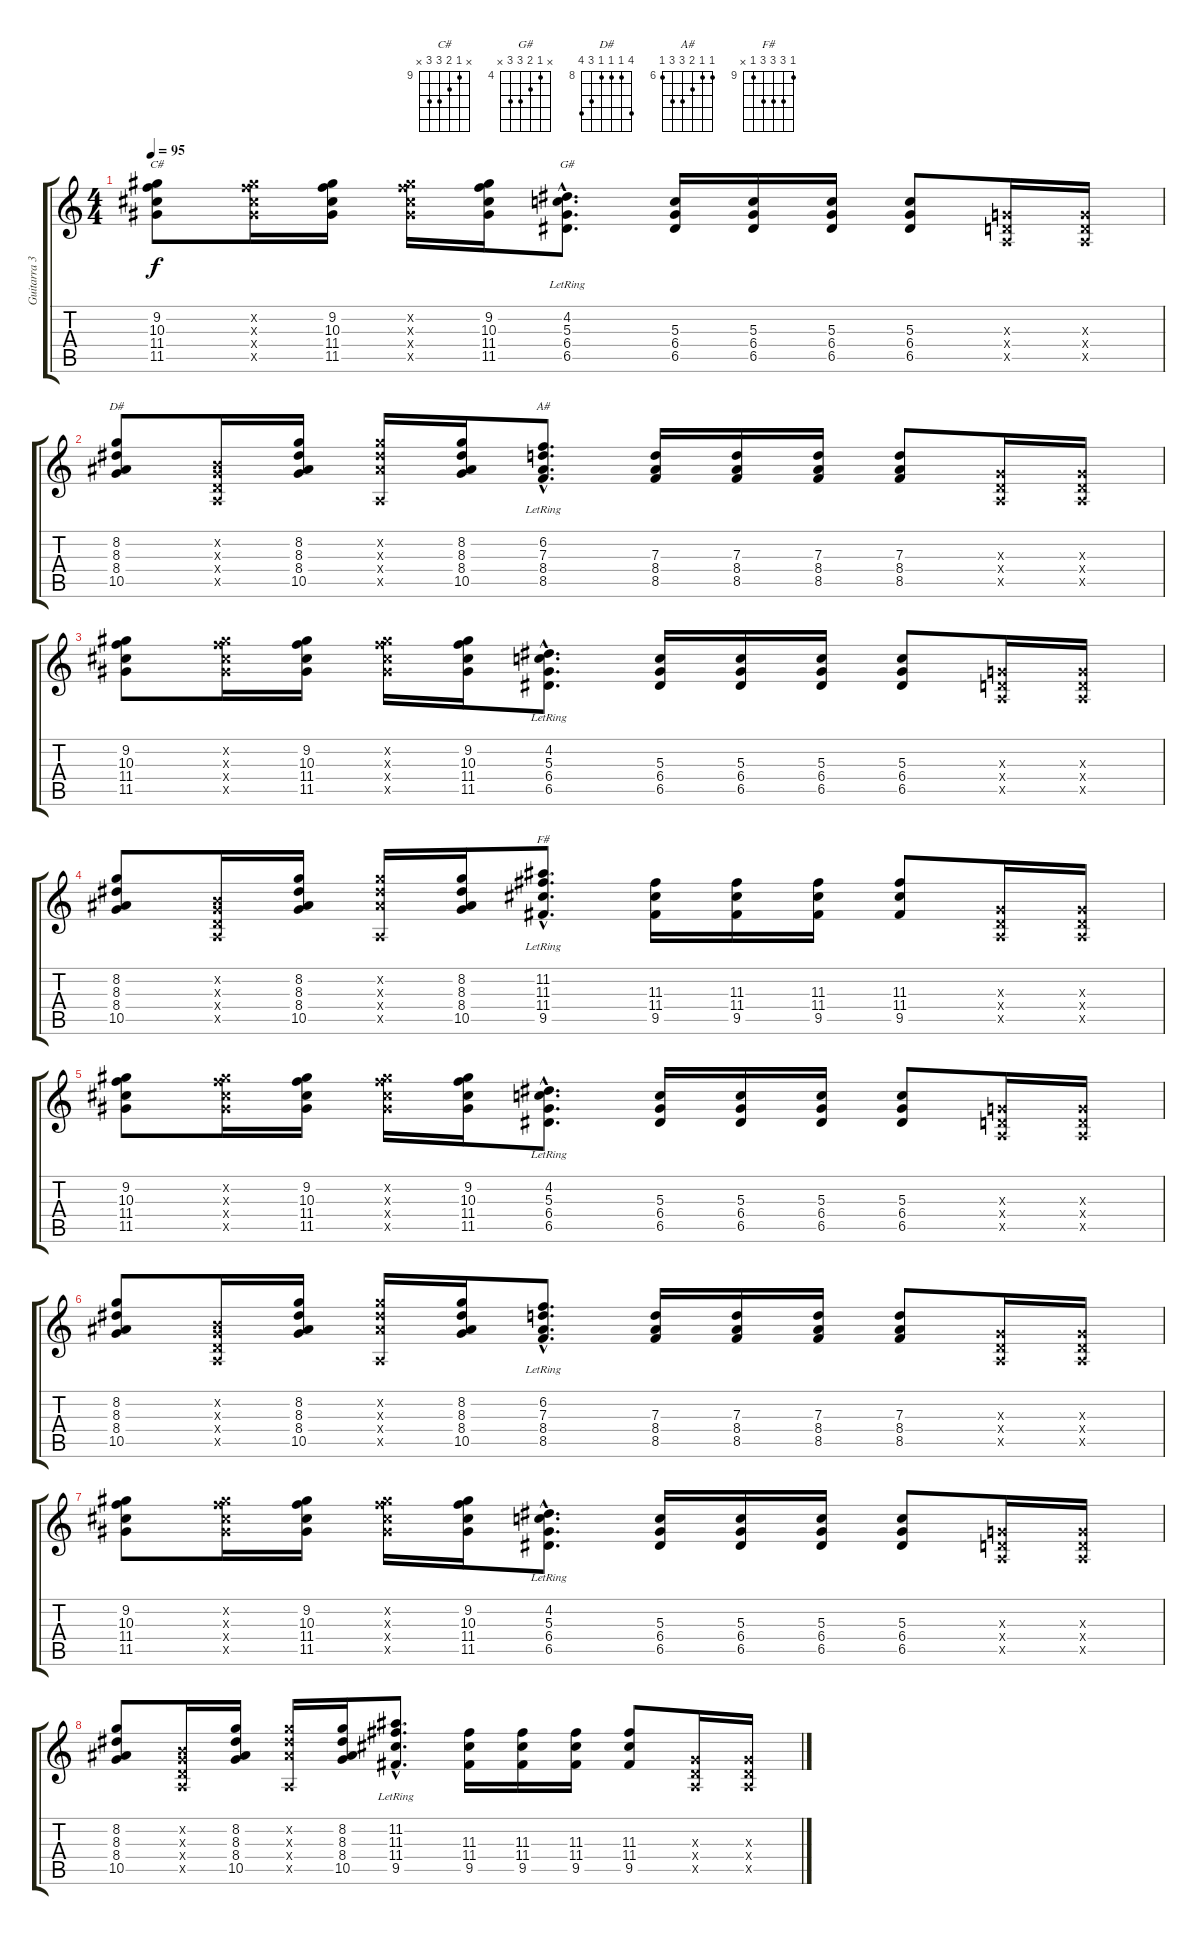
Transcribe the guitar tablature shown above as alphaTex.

\track ("Guitarra 3" "Guitarra 3") {instrument acousticguitarsteel}
\staff {score tabs}
\tuning (E4 B3 G3 D3 A2 E2) {hide}
\chord ("C#" x 9 10 11 11 x) {firstfret 9}
\chord ("G#" x 4 5 6 6 x) {firstfret 4}
\chord ("D#" 11 8 8 8 10 11) {firstfret 8}
\chord ("A#" 6 6 7 8 8 6) {firstfret 6}
\chord ("F#" 9 11 11 11 9 x) {firstfret 9}
\ts (4 4)
\tempo 95
\clef g2
\ks c
(9.2 10.3 11.4 11.5).8{ch "C#" dy f} (9.2{x} 10.3{x} 11.4{x} 11.5{x}).16 (9.2 10.3 11.4 11.5).16 (9.2{x} 10.3{x} 11.4{x} 11.5{x}).16 (9.2 10.3 11.4 11.5).16 (4.2{hac lr} 5.3{hac lr} 6.4{hac lr} 6.5{hac lr}).8{d ch "G#"} (5.3 6.4 6.5).16 (5.3 6.4 6.5).16 (5.3 6.4 6.5).16 (5.3 6.4 6.5).8 (0.3{x} 0.4{x} 0.5{x}).16 (0.3{x} 0.4{x} 0.5{x}).16 |
(8.2 8.3 8.4 10.5).8{ch "D#"} (0.2{x} 0.3{x} 0.4{x} 0.5{x}).16 (8.2 8.3 8.4 10.5).16 (8.2{x} 8.3{x} 8.4{x} 0.5{x}).16 (8.2 8.3 8.4 10.5).16 (6.2{hac lr} 7.3{hac} 8.4{hac} 8.5{hac}).8{d ch "A#"} (7.3 8.4 8.5).16 (7.3 8.4 8.5).16 (7.3 8.4 8.5).16 (7.3 8.4 8.5).8 (0.3{x} 0.4{x} 0.5{x}).16 (0.3{x} 0.4{x} 0.5{x}).16 |
(9.2 10.3 11.4 11.5).8 (9.2{x} 10.3{x} 11.4{x} 11.5{x}).16 (9.2 10.3 11.4 11.5).16 (9.2{x} 10.3{x} 11.4{x} 11.5{x}).16 (9.2 10.3 11.4 11.5).16 (4.2{hac lr} 5.3{hac lr} 6.4{hac lr} 6.5{hac lr}).8{d} (5.3 6.4 6.5).16 (5.3 6.4 6.5).16 (5.3 6.4 6.5).16 (5.3 6.4 6.5).8 (0.3{x} 0.4{x} 0.5{x}).16 (0.3{x} 0.4{x} 0.5{x}).16 |
(8.2 8.3 8.4 10.5).8 (0.2{x} 0.3{x} 0.4{x} 0.5{x}).16 (8.2 8.3 8.4 10.5).16 (8.2{x} 8.3{x} 8.4{x} 0.5{x}).16 (8.2 8.3 8.4 10.5).16 (11.2{hac lr} 11.3{hac} 11.4{hac} 9.5{hac}).8{d ch "F#"} (11.3 11.4 9.5).16 (11.3 11.4 9.5).16 (11.3 11.4 9.5).16 (11.3 11.4 9.5).8 (0.3{x} 0.4{x} 0.5{x}).16 (0.3{x} 0.4{x} 0.5{x}).16 |
(9.2 10.3 11.4 11.5).8 (9.2{x} 10.3{x} 11.4{x} 11.5{x}).16 (9.2 10.3 11.4 11.5).16 (9.2{x} 10.3{x} 11.4{x} 11.5{x}).16 (9.2 10.3 11.4 11.5).16 (4.2{hac lr} 5.3{hac lr} 6.4{hac lr} 6.5{hac lr}).8{d} (5.3 6.4 6.5).16 (5.3 6.4 6.5).16 (5.3 6.4 6.5).16 (5.3 6.4 6.5).8 (0.3{x} 0.4{x} 0.5{x}).16 (0.3{x} 0.4{x} 0.5{x}).16 |
(8.2 8.3 8.4 10.5).8 (0.2{x} 0.3{x} 0.4{x} 0.5{x}).16 (8.2 8.3 8.4 10.5).16 (8.2{x} 8.3{x} 8.4{x} 0.5{x}).16 (8.2 8.3 8.4 10.5).16 (6.2{hac lr} 7.3{hac} 8.4{hac} 8.5{hac}).8{d} (7.3 8.4 8.5).16 (7.3 8.4 8.5).16 (7.3 8.4 8.5).16 (7.3 8.4 8.5).8 (0.3{x} 0.4{x} 0.5{x}).16 (0.3{x} 0.4{x} 0.5{x}).16 |
(9.2 10.3 11.4 11.5).8 (9.2{x} 10.3{x} 11.4{x} 11.5{x}).16 (9.2 10.3 11.4 11.5).16 (9.2{x} 10.3{x} 11.4{x} 11.5{x}).16 (9.2 10.3 11.4 11.5).16 (4.2{hac lr} 5.3{hac lr} 6.4{hac lr} 6.5{hac lr}).8{d} (5.3 6.4 6.5).16 (5.3 6.4 6.5).16 (5.3 6.4 6.5).16 (5.3 6.4 6.5).8 (0.3{x} 0.4{x} 0.5{x}).16 (0.3{x} 0.4{x} 0.5{x}).16 |
(8.2 8.3 8.4 10.5).8 (0.2{x} 0.3{x} 0.4{x} 0.5{x}).16 (8.2 8.3 8.4 10.5).16 (8.2{x} 8.3{x} 8.4{x} 0.5{x}).16 (8.2 8.3 8.4 10.5).16 (11.2{hac lr} 11.3{hac} 11.4{hac} 9.5{hac}).8{d} (11.3 11.4 9.5).16 (11.3 11.4 9.5).16 (11.3 11.4 9.5).16 (11.3 11.4 9.5).8 (0.3{x} 0.4{x} 0.5{x}).16 (0.3{x} 0.4{x} 0.5{x}).16
